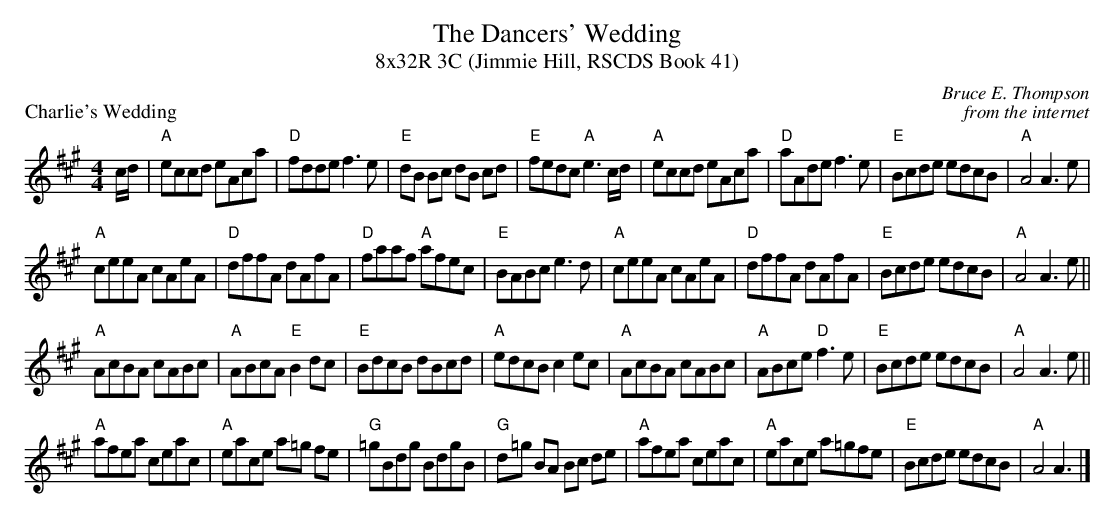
X:1
T: The Dancers' Wedding
T: 8x32R 3C (Jimmie Hill, RSCDS Book 41)
P: Charlie's Wedding
C: Bruce E. Thompson
C: from the internet
K: A
M: 4/4
L: 1/8
c/d/|"A"eccd eAca | "D"fdde f3 e|"E"dB Bc dB cd|"E"fedc "A"e3 c/d/|"A"eccd eAca|"D"aAde f3e|"E"Bcde edcB|"A"A4 A3e|
"A"ceeA cAeA|"D"dffA dAfA|"D"faaf "A"afec|"E"BABc e3d|"A"ceeA cAeA|"D"dffA dAfA|"E"Bcde edcB|"A"A4 A3e||
"A"AcBA cABc|"A"ABcA "E"B2 dc|"E"BdcB dBcd|"A"edcB c2 ec|"A"AcBA cABc|"A"ABce "D"f3e|"E"Bcde edcB|"A"A4 A3e||
"A"afea ceac|"A"eace a=g fe|"G"=gBdg BdgB|"G"d=g BA Bc de|"A"afea ceac|"A"eace a=gfe|"E"Bcde edcB|"A"A4 A3|]
